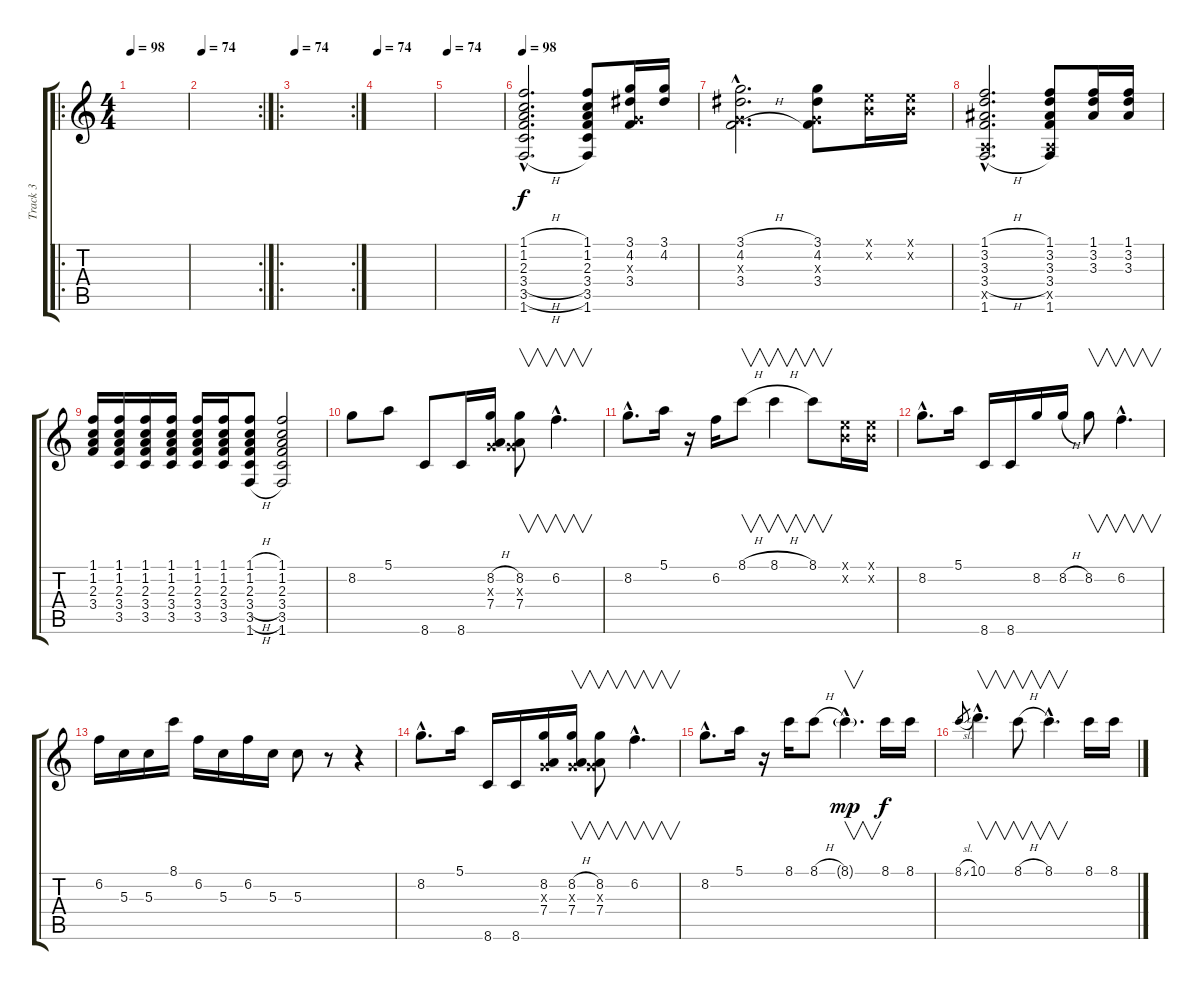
\track ("Track 3" "Track 3") {instrument overdrivenguitar}
\staff {score tabs}
\tuning (E4 B3 G3 D3 A2 E2) {hide}
\ro
\ts (4 4)
\tempo 98
\tempo 74
\tempo 98
\clef g2
\ks c
|
\rc 2
\tempo 74
|
\ro
\rc 2
\tempo 74
|
\tempo 74
|
\tempo 74
|
\tempo 98
(1.1{h hac} 1.2{h hac} 2.3{h hac} 3.4{h hac} 3.5{h hac} 1.6{h hac}).2{d} (1.1 1.2 2.3 3.4 3.5 1.6).8 (3.1 4.2 0.3{x} 3.4).16 (3.1 4.2).16 |
(3.1{h hac} 4.2{h hac} 0.3{hac x} 3.4{h hac}).2{d} (3.1 4.2 0.3{x} 3.4).8 (0.1{x} 0.2{x}).16 (0.1{x} 0.2{x}).16 |
(1.1{h hac} 3.2{h hac} 3.3{h hac} 3.4{h hac} 0.5{hac x} 1.6{h hac}).2{d} (1.1 3.2 3.3 3.4 0.5{x} 1.6).8 (1.1 3.2 3.3).16 (1.1 3.2 3.3).16 |
(1.1 1.2 2.3 3.4).16 (1.1 1.2 2.3 3.4 3.5).16 (1.1 1.2 2.3 3.4 3.5).16 (1.1 1.2 2.3 3.4 3.5).16 (1.1 1.2 2.3 3.4 3.5).16 (1.1 1.2 2.3 3.4 3.5).16 (1.1{h} 1.2{h} 2.3{h} 3.4{h} 3.5{h} 1.6{h}).8 (1.1 1.2 2.3 3.4 3.5 1.6).2 |
8.2.8 5.1.8 8.6.8 8.6.16 (8.2{h} 0.3{x} 7.4{h}).16 (8.2 0.3{x} 7.4).8{v} 6.2{hac}.4{v d} |
8.2{hac}.8{d} 5.1.16 r.16 6.2.16 8.1{h}.8{v} 8.1{h}.4{v} 8.1.8{v} (0.1{x} 0.2{x}).16 (0.1{x} 0.2{x}).16 |
8.2{hac}.8{d} 5.1.16 8.6.16 8.6.16 8.2.16 8.2{h}.16 8.2.8{v} 6.2{hac}.4{v d} |
6.2.16 5.3.16 5.3.16 8.1.16 6.2.16 5.3.16 6.2.16 5.3.16 5.3.8 r.8 r.4 |
8.2{hac}.8{d} 5.1.16 8.6.16 8.6.16 (8.2 0.3{x} 7.4).16 (8.2{h} 0.3{x} 7.4{h}).16{v} (8.2 0.3{x} 7.4).8{v} 6.2{hac}.4{v d} |
8.2{hac}.8{d} 5.1.16 r.16 8.1.16 8.1{h}.8 8.1{g hac}.4{v d dy mp} 8.1.16{dy f} 8.1.16 |
8.1{sl}.8{gr} 10.1{hac}.4{v d} 8.1{h}.8{v} 8.1{hac}.4{v d} 8.1.16 8.1.16
